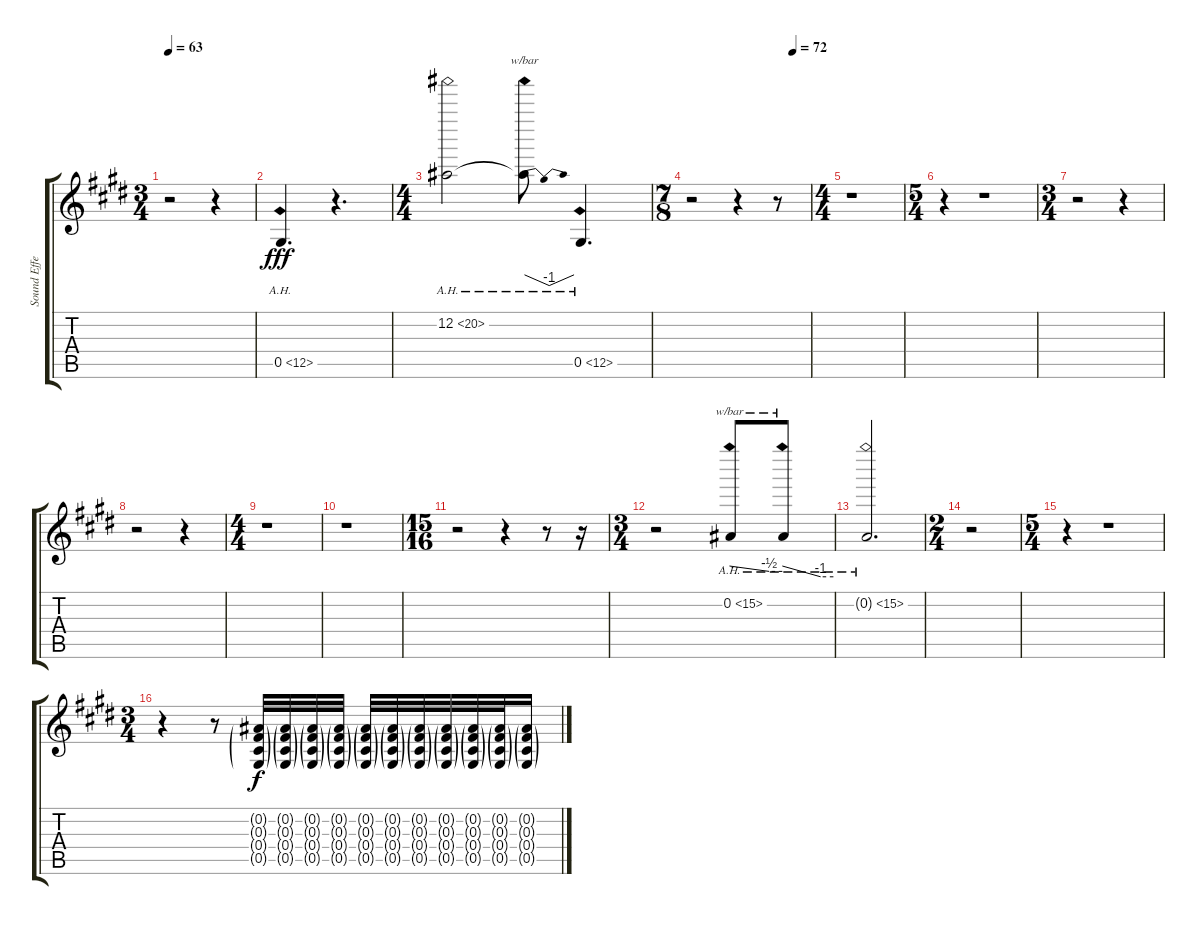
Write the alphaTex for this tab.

\track ("Sound Effect" "Sound Effe") {instrument overdrivenguitar}
\staff {score tabs}
\tuning (Eb4 Bb3 Gb3 Db3 Ab2 Eb2) {hide}
\ts (3 4)
\tempo 63
\clef g2
\ks e
r.2{dy fff} r.4 |
0.5{ah 12}.4{d} r.4{d} |
\ts (4 4)
12.2{ah 8}.2 12.2{ah 8 t}.8{tbe (dip default 0 0 30 -4 60 0)} 0.5{ah 12}.4{d} |
\ts (7 8)
\tempo (72 0.8571428571428571)
r.2 r.4 r.8 |
\ts (4 4)
r.1 |
\ts (5 4)
r.4 r.1 |
\ts (3 4)
r.2 r.4 |
r.2 r.4 |
\ts (4 4)
r.1 |
r.1 |
\ts (15 16)
r.2 r.4 r.8 r.16 |
\ts (3 4)
r.2 0.2{ah 15}.8{tbe (custom default 0 0 45 -2 60 -2)} 0.2{ah 15 t}.8{tbe (custom default 0 0 45 -4 60 -4)} |
0.2{ah 15 t}.2{d} |
\ts (2 4)
r.2 |
\ts (5 4)
r.4 r.1 |
\ts (3 4)
r.4 r.8 (0.2{g} 0.3{g} 0.4{g} 0.5{g}).32{dy f} (0.2{g} 0.3{g} 0.4{g} 0.5{g}).32 (0.2{g} 0.3{g} 0.4{g} 0.5{g}).32 (0.2{g} 0.3{g} 0.4{g} 0.5{g}).32 (0.2{g} 0.3{g} 0.4{g} 0.5{g}).32 (0.2{g} 0.3{g} 0.4{g} 0.5{g}).32 (0.2{g} 0.3{g} 0.4{g} 0.5{g}).32 (0.2{g} 0.3{g} 0.4{g} 0.5{g}).32 (0.2{g} 0.3{g} 0.4{g} 0.5{g}).32 (0.2{g} 0.3{g} 0.4{g} 0.5{g}).32 (0.2{g} 0.3{g} 0.4{g} 0.5{g}).16
